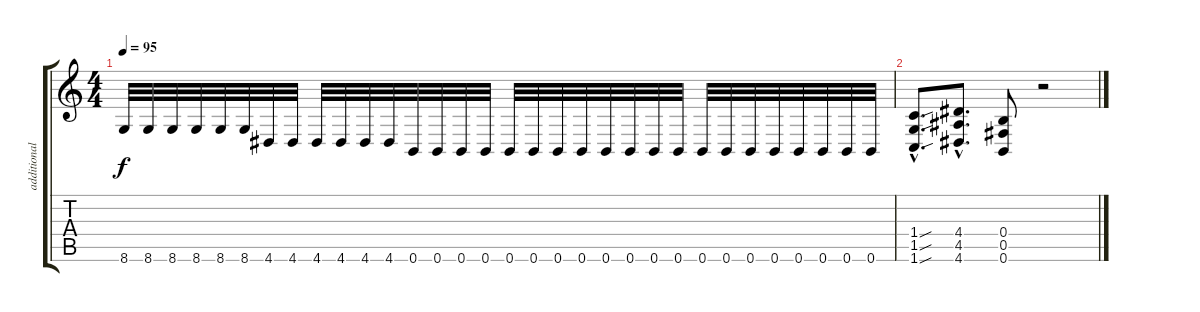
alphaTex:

\track ("additional guitar" "additional") {instrument distortionguitar}
\staff {score tabs}
\tuning (Db4 Ab3 E3 B2 Gb2 B1) {hide}
\ts (4 4)
\tempo 95
\clef g2
\ks c
8.6.32{dy f} 8.6.32 8.6.32 8.6.32 8.6.32 8.6.32 4.6.32 4.6.32 4.6.32 4.6.32 4.6.32 4.6.32 0.6.32 0.6.32 0.6.32 0.6.32 0.6.32 0.6.32 0.6.32 0.6.32 0.6.32 0.6.32 0.6.32 0.6.32 0.6.32 0.6.32 0.6.32 0.6.32 0.6.32 0.6.32 0.6.32 0.6.32 |
(1.4{sou hac} 1.5{sou hac} 1.6{sou hac}).8{d} (4.4{hac} 4.5{hac} 4.6{hac}).8{d} (0.4 0.5 0.6).8 r.2
